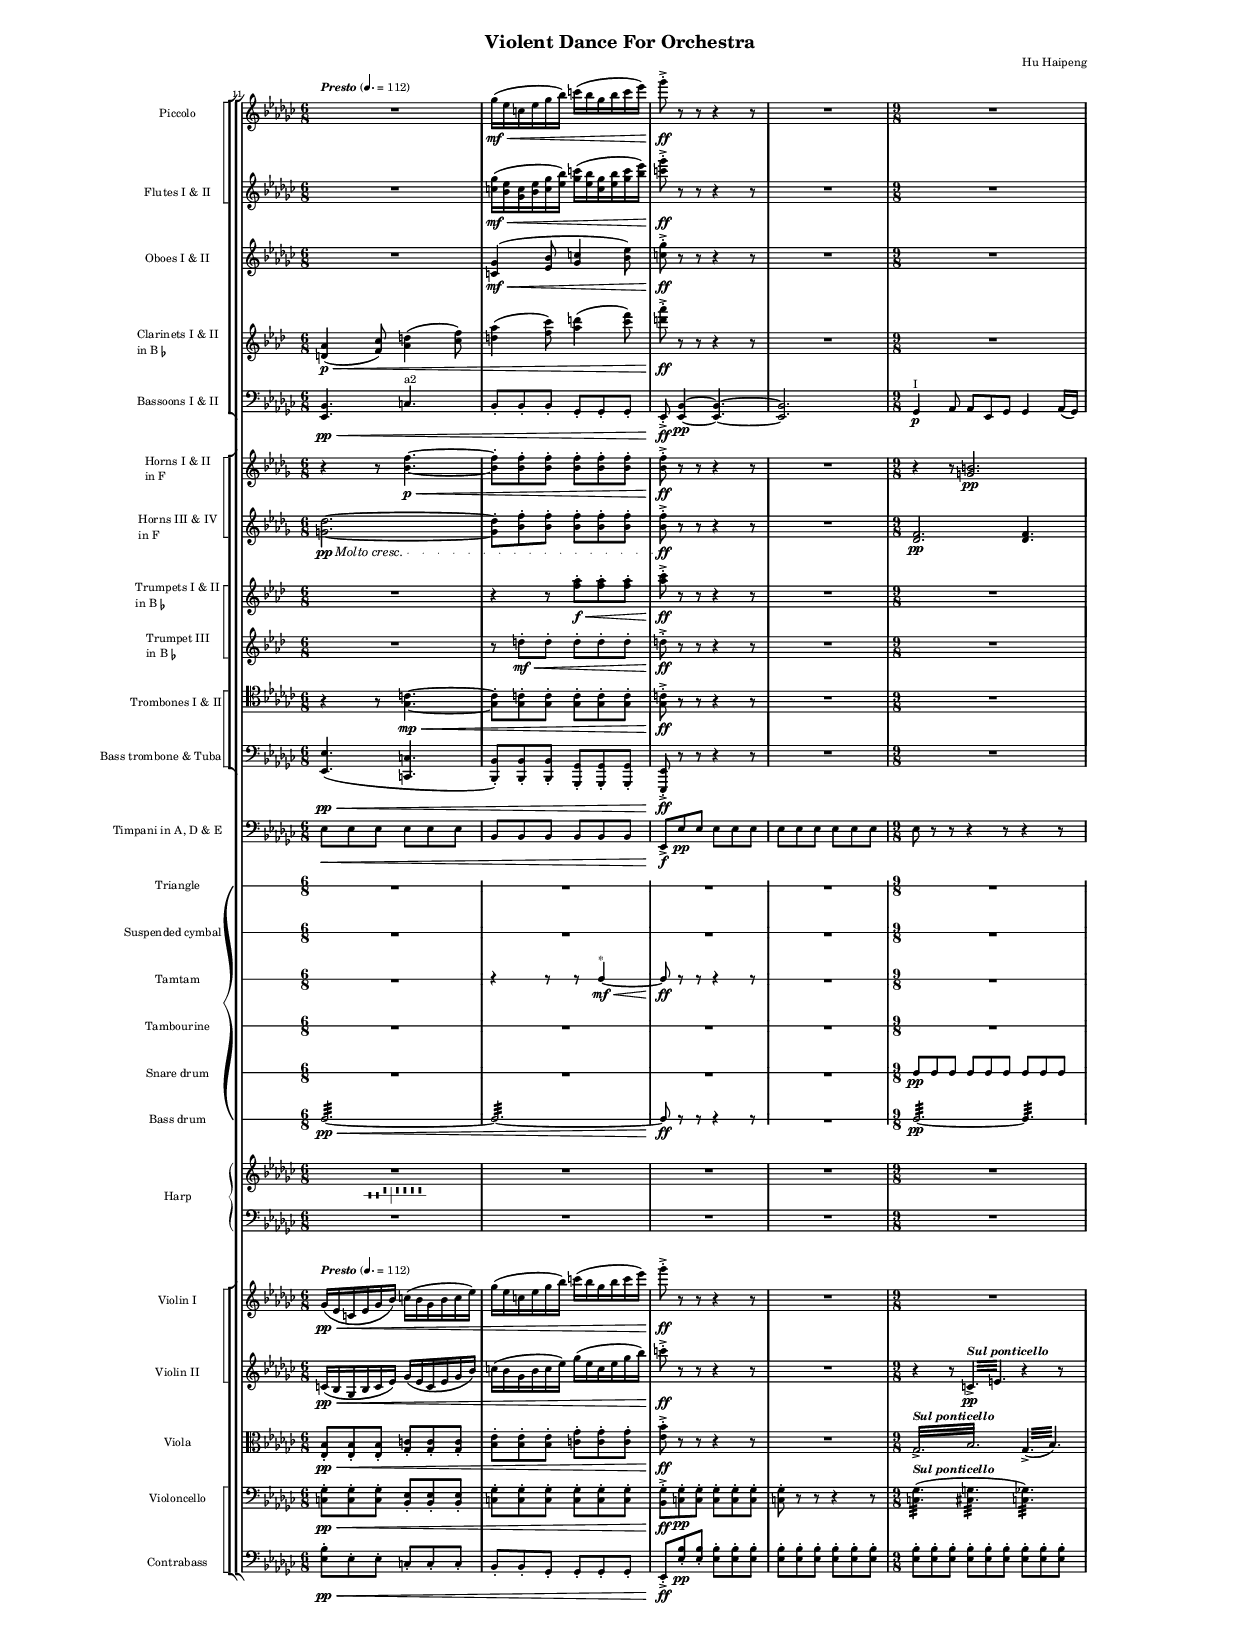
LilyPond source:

\version "2.19.46"

\header {
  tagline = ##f
  title = "Violent Dance For Orchestra"
  composer = "Hu Haipeng"
%  arranger = "July 5, 2009"

%  poet = "  I'm writing this piece because I'm terribly frustrated, facing a task which will seriously stain my aesthetics and conviction to the true art. It consists of all kinds of devils, dancing and whirling violently, turning the world into an abyss of darkness. Although the main melodies are derived from folk music, these are only a beautiful skin, and the essence of this piece is violent and evil, full of my 10 years' pain and rage. It's a large volcano of my long repressed heart!"
}

\paper{
  line-width = 158\mm
}

%% text defs
presto = \markup { \bold \italic "Presto" }
div = \markup { \bold "Div." }
nondiv = \markup { \bold "Non div." }
unis = \markup { \bold "Unis." }
piz = \markup { \bold "Pizz." }
arc = \markup { \bold "Arco" }
pizz = \set Staff.midiInstrument = "pizzicato strings"
arco = \set Staff.midiInstrument = "string ensemble 1"
pont = \markup { \bold \italic "Sul ponticello" }
naturale = \markup { \bold \italic "Naturale" }
moltocr = {
  \set crescendoText = \markup { \italic "Molto cresc." }
  \set crescendoSpanner = #'text
  \override DynamicTextSpanner.style = #'dotted-line
}
offCr = {
  \unset crescendoText
  \unset crescendoSpanner
  \revert DynamicTextSpanner.style
}

%% Layout for piano dynamics
\layout {
  \context {
    \Voice
    \override Glissando.breakable = ##t
    \override TextSpanner.breakable = ##t
    \override DynamicLineSpanner.breakable = ##t
    \override DynamicTextSpanner.breakable = ##t
    \override TrillSpanner.breakable = ##t
  }
}

%% layout to create orchestra staff group
%% with non-spanned barlines between two instrument groups
\layout {
  \context {
    \StaffGroup
    \name Orchestra
    \remove "Span_bar_engraver"
  }
  \context {
    \Score
    \accepts Orchestra
  }
}

%% Layout to produce SquareStaff context
%% to group similar instruments in a staff group with thin square bracket
\layout {
  \context {
    \StaffGroup
    \name SquareStaff
    systemStartDelimiter = #'SystemStartSquare
  }
  \context {
    \Orchestra
    \accepts SquareStaff
  }
  \context {
    \StaffGroup
    \accepts SquareStaff
  }
}

%% Layout to produce MarkLine context
%% to place rehearsal marks and texts above full score
\layout {
  \context {
    \type "Engraver_group"
    \name "MarkLine"
    \consists "Axis_group_engraver"
    \consists "Mark_engraver"
    \consists "Metronome_mark_engraver"
    \consists "Script_engraver"
    \consists "Text_engraver"
    \consists "Text_spanner_engraver"
    \consists "Font_size_engraver"
    \override VerticalAxisGroup.staff-affinity = #DOWN
    \override VerticalAxisGroup.nonstaff-relatedstaff-spacing.padding = #2
    \override VerticalAxisGroup.nonstaff-unrelatedstaff-spacing.padding = #5
    \override TextSpanner.breakable = ##t
  }
  \context {
    \Score
    \accepts "MarkLine"
  }
  \context {
    \Orchestra
    \accepts "MarkLine"
  }
  \context {
    \StaffGroup
    \accepts "MarkLine"
  }
}

%% layout to produce a smaller markline
%% put before 1st violin part
\layout {
  \context {
    \MarkLine
    \name "SmallMarkLine"
    \override MetronomeMark.outside-staff-priority = #800
    \override RehearsalMark.outside-staff-priority = #1200
  }
  \context {
    \Score
    \accepts SmallMarkLine
  }
  \context {
    \Orchestra
    \accepts SmallMarkLine
  }
  \context {
    \StaffGroup
    \accepts SmallMarkLine
  }
}

modern =
#`(Staff ,(make-accidental-rule 'same-octave 0)
  ,(make-accidental-rule 'any-octave 0)
  ,(make-accidental-rule 'same-octave 1))

\layout {
  \context {
    \Score
    autoAccidentals = #modern
    autoCautionaries = #modern
  }
}

  marks = \relative c' {
    \set markFormatter = #format-mark-box-numbers
    \tempo \presto 4.=112
\set Score.currentBarNumber = #11
    s2.*4 |
    s1*9/8 |
  }

  piccolo = \relative c'''' {
    \clef treble \key ees \minor \time 6/8
    \transposition c''
    R2.
    ges,16(\mf\< ees c ees ges bes) c( bes ges bes c ees) |
    ges8-.->\!\ff \offCr r r r4 r8 | R2. |
    \time 9/8
    R1*9/8 |
  }

  flutes = \relative {
    \clef treble \key ees \minor \time 6/8
    R2.
    <ges'' c,>16(\mf\< <ees bes> <c ges> <ees bes> <ges c,> <bes ees,>) <c ges>( <bes ees,> <ges c,> <bes ees,> <c ges> <ees bes>) |
    <ges c,>8-.->\!\ff \offCr r r r4 r8 | R2. |
    \time 9/8
    R1*9/8 |
  }

  oboes = \relative {
    \clef treble \key ees \minor \time 6/8
    R2. |
    <ges' c,>4(\mf\< <bes ees,>8 <c ges>4 <ees bes>8) |
    <ges c,>-.->\!\ff \offCr r r r4 r8 | R2. |
    \time 9/8
    R1*9/8 |
  }

  clarinets = \relative c' {
    \clef treble \key f \minor \time 6/8
    \transposition bes
    <aes' d,>4(\p\< <c f,>8) <d aes>4( <f c>8) |
    <aes d,>4( <c f,>8) <d aes>4( <f c>8) |
    <aes d,>-.->\!\ff \offCr r r r4 r8 | R2. |
    \time 9/8
    R1*9/8 |
  }

  bassoons = \relative {
    \clef bass \key ees \minor \time 6/8
    <ees, bes'>4.\pp\< c'^"a2" |
    bes8-. bes-. bes-. ges-. ges-. ges-. |
    ees-.->\!\ff \offCr <ees bes'>4\pp ~ <ees bes'>4. ~ | <ees bes'>2. |
    \time 9/8
    ges4\p^"I" aes8 aes ees ges ges4 aes16( ges) |
  }

  hornI = \relative c'' {
    \clef treble \key bes \minor \time 6/8
    \transposition f
    r4 r8 <f bes,>4.\p\< ~ |
    <f bes,>8-. <f bes,>-. <f bes,>-. <f bes,>-. <f bes,>-. <f bes,>-. |
    <f bes,>-.->\!\ff \offCr r r r4 r8 | R2. |
    \time 9/8
    r4 r8 <b, g>2.\pp |
  }

  hornII = \relative c'' {
    \clef treble \key bes \minor \time 6/8
    \transposition f
    \moltocr <des g,>2.\pp\< ~ |
    <des g,>8-. <f bes,>-. <f bes,>-. <f bes,>-. <f bes,>-. <f bes,>-. |
    <f bes,>-.->\!\ff \offCr r r r4 r8 | R2. |
    \time 9/8
    <f, des>2.\pp <f des>4. ~ |
  }

  trumpetI = \relative c''' {
    \clef treble \key f \minor \time 6/8
    \transposition bes
R2. |
    r4 r8 <aes f>-.\f\< <aes f>-. <aes f>-. |
    <c aes>-.->\!\ff r r r4 r8 | R2. |
    \time 9/8
    R1*9/8 |
  }

  trumpetII = \relative c'' {
    \clef treble \key f \minor \time 6/8
    \transposition bes
R2. |
    r8 d-.\mf\< d-. d-. d-. d-. |
    d-.->\!\ff \offCr r r r4 r8 | R2. |
    \time 9/8
    R1*9/8 |
  }

  trombones = \relative {
    \clef tenor \key ees \minor \time 6/8
    r4 r8 <ges c>4.\mp\< ~ |
    <ges c>8-. <ges c>-. <ges c>-. <ges c>-. <ges c>-. <ges c>-. |
    <ges c>-.->\!\ff \offCr r r r4 r8 | R2. |
    \time 9/8
    R1*9/8 |
  }

  tuba = \relative {
    \clef bass \key ees \minor \time 6/8
    <ees, ees'>4.(\pp\< <c c'> |
    <bes bes'>8-.) <bes bes'>-. <bes bes'>-. <ges ges'>-. <ges ges'>-. <ges ges'>-. |
    <ees ees'>-.->\!\ff \offCr r r r4 r8 | R2. |
    \time 9/8
    R1*9/8 |
  }

  timpani = \relative {
    \clef bass \key ees \minor \time 6/8
    ees8\< ees ees ees ees ees |
    bes bes bes bes bes bes |
    ees,->\!\f \offCr ees'\pp ees ees ees ees |
    ees ees ees ees ees ees |
    \time 9/8
    ees r r r4 r8 r4 r8 |
  }

  trian = {
    \clef percussion \time 6/8
    R2.*4 |
    \time 9/8
    R1*9/8 |
  }

  cym = {
    \clef percussion \time 6/8
    R2.*4 |
    \time 9/8
    R1*9/8 |
  }

  tamt = {
    \clef percussion \time 6/8
R2. |
    r4 r8 r c4\mf\<^"*" ~ |
    8\!\ff r r r4 r8 | R2. |
    \time 9/8
    R1*9/8 |
  }

  tamb = {
    \clef percussion \time 6/8
    R2.*4 |
    \time 9/8
    R1*9/8 |
  }

  snare = {
    \clef percussion \time 6/8
    R2.*4 |
    \time 9/8
    c8\pp 8 8 8 8 8 8 8 8 |
  }

  bsdrum = {
    \clef percussion \time 6/8
    c2.:32\pp\< ~ | 2.: ~ |
    8\!\ff \offCr r r r4 r8 | R2. |
    \time 9/8
    2.:32\pp ~ 4.: |
  }

  harprh = \relative c'' {
    \clef treble \key ees \minor \time 6/8
    \showStaffSwitch
    R2.*4_\markup { \harp-pedal #"--^|^^^^" } |
    \time 9/8
    R1*9/8 |
  }

  harplh = \relative c {
    \clef bass \key ees \minor
    \showStaffSwitch
    R2.*4 |
    R1*9/8 |
  }

  dynamics = {
    s2.*4 |
    s1*9/8 |
  }


  violinI = \relative {
    \clef treble \key ees \minor \time 6/8
    ges'16(\pp\< ees c ees ges bes) c( bes ges bes c ees) |
    ges( ees c ees ges bes) c( bes ges bes c ees) |
    ges8-.->\!\ff \offCr r r r4 r8 | R2. |
    \time 9/8
    R1*9/8 |
  }

  violinII = \relative {
    \clef treble \key ees \minor \time 6/8
    c'16(\pp\< bes ges bes c ees) ges( ees c ees ges bes) |
    c( bes ges bes c ees) ges( ees c ees ges bes) |
    c8-.->\!\ff \offCr r r r4 r8 | R2. |
    \time 9/8
    r4 r8 \repeat tremolo 6 { c,,32->\pp^\pont e } r4 r8 |
  }

  viola = \relative {
    \clef alto \key ees \minor \time 6/8
    <ees bes'>8-.\pp\< <ees bes'>-. <ees bes'>-. <ges c>-. <ges c>-. <ges c>-. |
    <bes ees>-. <bes ees>-. <bes ees>-. <c ges'>-. <c ges'>-. <c ges'>-. |
    <ees bes'>-.->\!\ff \offCr r r r4 r8 | R2. |
    \time 9/8
    \repeat tremolo 12 { ges,32->^\pont bes } \repeat tremolo 6 {ges->( bes) } |
  }

  cello = \relative {
    \clef bass \key ees \minor \time 6/8
    <c ges'>8-.\pp\< <c ges'>-. <c ges'>-. <bes ees>-. <bes ees>-. <bes ees>-. |
    <c ges'>-. <c ges'>-. <c ges'>-. <c ges'>-. <c ges'>-. <c ges'>-. |
    <bes ges'>8-.->\!\ff \offCr <c ges'>-.\pp <c ges'>-. <c ges'>-. <c ges'>-. <c ges'>-. |
    <c ges'>-. r r r4 r8 |
    \time 9/8
    \repeat tremolo 12 <c ges'>32(^\pont \repeat tremolo 12 <cis g'> \repeat tremolo 12 <c ges'>) |
  }

  contrabass = \relative c {
    \clef bass \key ees \minor \time 6/8
    \transposition c
    <ees bes'>8-.\pp\< ees-. ees-. c-. c-. c-. |
    bes-. bes-. ges-. ges-. ges-. ges-. |
    ees-.->\!\ff \offCr <ees' bes'>-.\pp <ees bes'>-. <ees bes'>-. <ees bes'>-. <ees bes'>-. |
    <ees bes'>-. <ees bes'>-. <ees bes'>-. <ees bes'>-. <ees bes'>-. <ees bes'>-. |
    \time 9/8
    <ees bes'>-. <ees bes'>-. <ees bes'>-. <ees bes'>-. <ees bes'>-. <ees bes'>-. <ees bes'>-. <ees bes'>-. <ees bes'>-. |
  }

  #(set-global-staff-size 10)

  \score {
    \new Orchestra = "orchestra" <<
    \set Score.skipBars = ##f
    \new MarkLine { \marks }
      \new StaffGroup = "woodwind" <<
      \new SquareStaff = "picc fl" <<
        \new Staff = "piccolo" {
          \set Staff.instrumentName = "Piccolo"
          \set Staff.shortInstrumentName = "Picc."
        \piccolo
        }
        \new Staff = "flutes" {
          \set Staff.instrumentName = "Flutes I & II"
          \set Staff.shortInstrumentName = "Fl."
        \flutes
        }
      >>
      \new Staff = "oboes" {
        \set Staff.instrumentName = "Oboes I & II"
        \set Staff.shortInstrumentName = "Ob."
      \oboes
      }
      \new Staff = "clarinets" {
        \set Staff.instrumentName = \markup {
          \column { \line { "Clarinets I & II" }
            \line { "in B" \smaller \flat } } }
        \set Staff.shortInstrumentName = "Cl."
      \clarinets
      }
      \new Staff = "bassoons" {
        \set Staff.instrumentName = "Bassoons I & II"
        \set Staff.shortInstrumentName = "Bn."
      \bassoons
      }
    >>
    \new StaffGroup = "brass" <<
      \new SquareStaff = "horns" <<
        \new Staff = "hornsI" {
          \set Staff.instrumentName = \markup {
            \column { \line { "Horns I & II" }
              \line { "in F" } } }
          \set Staff.shortInstrumentName = "Hn. I & II"
        \hornI
        }
        \new Staff = "hornsII" {
          \set Staff.instrumentName = \markup {
            \column { \line { "Horns III & IV" }
              \line { "in F" } } }
          \set Staff.shortInstrumentName = "Hn. III & IV"
        \hornII
        }
      >>
      \new SquareStaff = "trumpets" <<
        \new Staff = "trumpetI" {
          \set Staff.instrumentName = \markup {
            \column { \line { "Trumpets I & II" }
            \line { "in B" \smaller \flat } } }
          \set Staff.shortInstrumentName = "Tp. I & II"
        \trumpetI
        }
        \new Staff = "trumpetII" {
          \set Staff.instrumentName = \markup {
            \column { \line { "Trumpet III" }
            \line { "in B" \smaller \flat } } }
          \set Staff.shortInstrumentName = "Tp. III"
        \trumpetII
        }
      >>
      \new SquareStaff = "trombones" <<
        \new Staff = "trombones 1 & 2" {
          \set Staff.instrumentName = "Trombones I & II"
          \set Staff.shortInstrumentName = "Tb. I & II"
        \trombones
        }
        \new Staff = "tuba" {
          \set Staff.instrumentName = "Bass trombone & Tuba"
          \set Staff.shortInstrumentName = "Btb. & Tu."
        \tuba
        }
      >>
    >>
    \new Staff = "timpani" {
      \set Staff.instrumentName = "Timpani in A, D & E"
      \set Staff.shortInstrumentName = "Tim."
    \timpani
    }
    \new GrandStaff = "drums" <<
      \new RhythmicStaff = "triangle" {
        \set RhythmicStaff.instrumentName = "Triangle"
        \set RhythmicStaff.shortInstrumentName = "Tri."
      \trian
      }
      \new RhythmicStaff = "cymbals" {
        \set RhythmicStaff.instrumentName = "Suspended cymbal"
        \set RhythmicStaff.shortInstrumentName = "Susp. cym."
      \cym
      }
      \new RhythmicStaff = "tamtam" {
        \set RhythmicStaff.instrumentName = "Tamtam"
        \set RhythmicStaff.shortInstrumentName = "Tamt."
      \tamt
      }
      \new RhythmicStaff = "tambourine" {
        \set RhythmicStaff.instrumentName = "Tambourine"
        \set RhythmicStaff.shortInstrumentName = "Tamb."
      \tamb
      }
      \new RhythmicStaff = "snare" {
        \set RhythmicStaff.instrumentName = "Snare drum"
        \set RhythmicStaff.shortInstrumentName = "Sn."
      \snare
      }
      \new RhythmicStaff = "bass drum" {
        \set RhythmicStaff.instrumentName = "Bass drum"
        \set RhythmicStaff.shortInstrumentName = "Bd."
      \bsdrum
      }
    >>
    \new PianoStaff = "harp" <<
      \set PianoStaff.instrumentName = "Harp"
      \set PianoStaff.shortInstrumentName = "Hrp."
      \set PianoStaff.connectArpeggios = ##t
      \new Staff = "rh" { \harprh }
      \new Dynamics { \dynamics }
      \new Staff = "lh" { \harplh }
    >>
    \new SmallMarkLine { \marks }
    \new StaffGroup = "strings" <<
      \new SquareStaff = "violins" <<
        \new Staff = "violin I" {
          \set Staff.instrumentName = "Violin I"
          \set Staff.shortInstrumentName = "Vn. I"
        \violinI
        }
        \new Staff = "violin II" {
          \set Staff.instrumentName = "Violin II"
          \set Staff.shortInstrumentName = "Vn. II"
        \violinII
        }
      >>
      \new Staff = "viola" {
        \set Staff.instrumentName = "Viola"
        \set Staff.shortInstrumentName = "Vl."
      \viola
      }
      \new SquareStaff = "Cello and Bass" <<
        \new Staff = "violoncello" {
          \set Staff.instrumentName = "Violoncello"
          \set Staff.shortInstrumentName = "Vc."
        \cello
        }
        \new Staff = "contrabass" {
          \set Staff.instrumentName = "Contrabass"
          \set Staff.shortInstrumentName = "Cb."
        \contrabass
        }
        >>
      >>
    >>
    \layout {
      \context {
        \Score
        \remove "Mark_engraver"
        \remove "Metronome_mark_engraver"
      }
      \context {
        \Staff \RemoveEmptyStaves
      }
    }
  }
